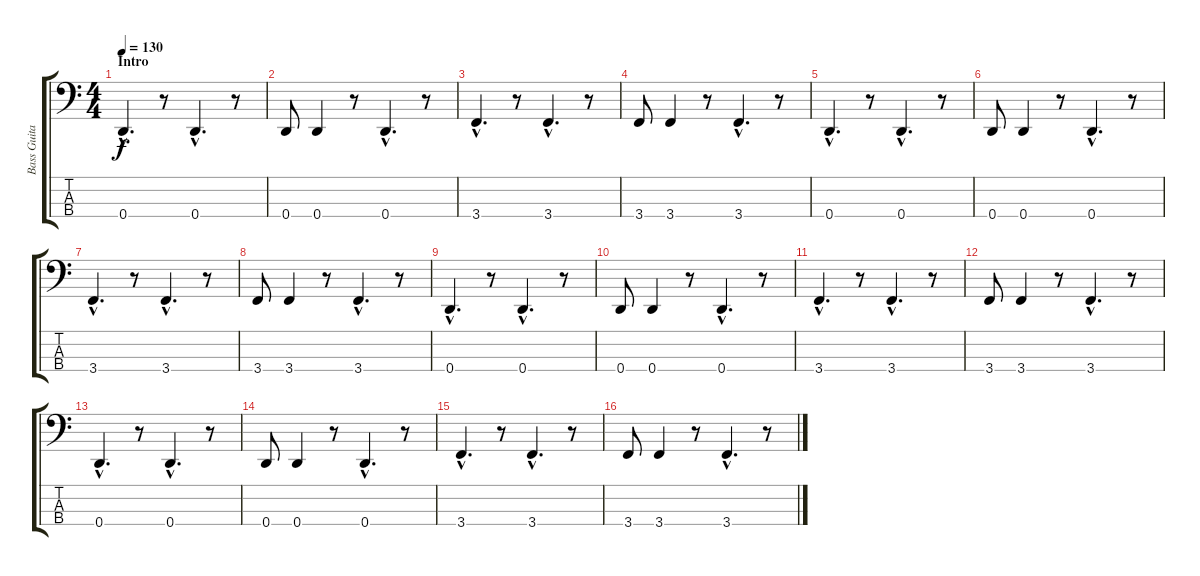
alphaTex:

\track ("Bass Guitar" "Bass Guita") {instrument electricbasspick}
\staff {score tabs}
\tuning (F2 C2 G1 D1) {hide}
\ts (4 4)
\section ("" "Intro")
\tempo 130
\clef f4
\ks c
0.4{hac}.4{d dy f instrument electricbasspick} r.8 0.4{hac}.4{d} r.8 |
0.4.8 0.4.4 r.8 0.4{hac}.4{d} r.8 |
3.4{hac}.4{d} r.8 3.4{hac}.4{d} r.8 |
3.4.8 3.4.4 r.8 3.4{hac}.4{d} r.8 |
0.4{hac}.4{d} r.8 0.4{hac}.4{d} r.8 |
0.4.8 0.4.4 r.8 0.4{hac}.4{d} r.8 |
3.4{hac}.4{d} r.8 3.4{hac}.4{d} r.8 |
3.4.8 3.4.4 r.8 3.4{hac}.4{d} r.8 |
0.4{hac}.4{d} r.8 0.4{hac}.4{d} r.8 |
0.4.8 0.4.4 r.8 0.4{hac}.4{d} r.8 |
3.4{hac}.4{d} r.8 3.4{hac}.4{d} r.8 |
3.4.8 3.4.4 r.8 3.4{hac}.4{d} r.8 |
0.4{hac}.4{d} r.8 0.4{hac}.4{d} r.8 |
0.4.8 0.4.4 r.8 0.4{hac}.4{d} r.8 |
3.4{hac}.4{d} r.8 3.4{hac}.4{d} r.8 |
3.4.8 3.4.4 r.8 3.4{hac}.4{d} r.8
